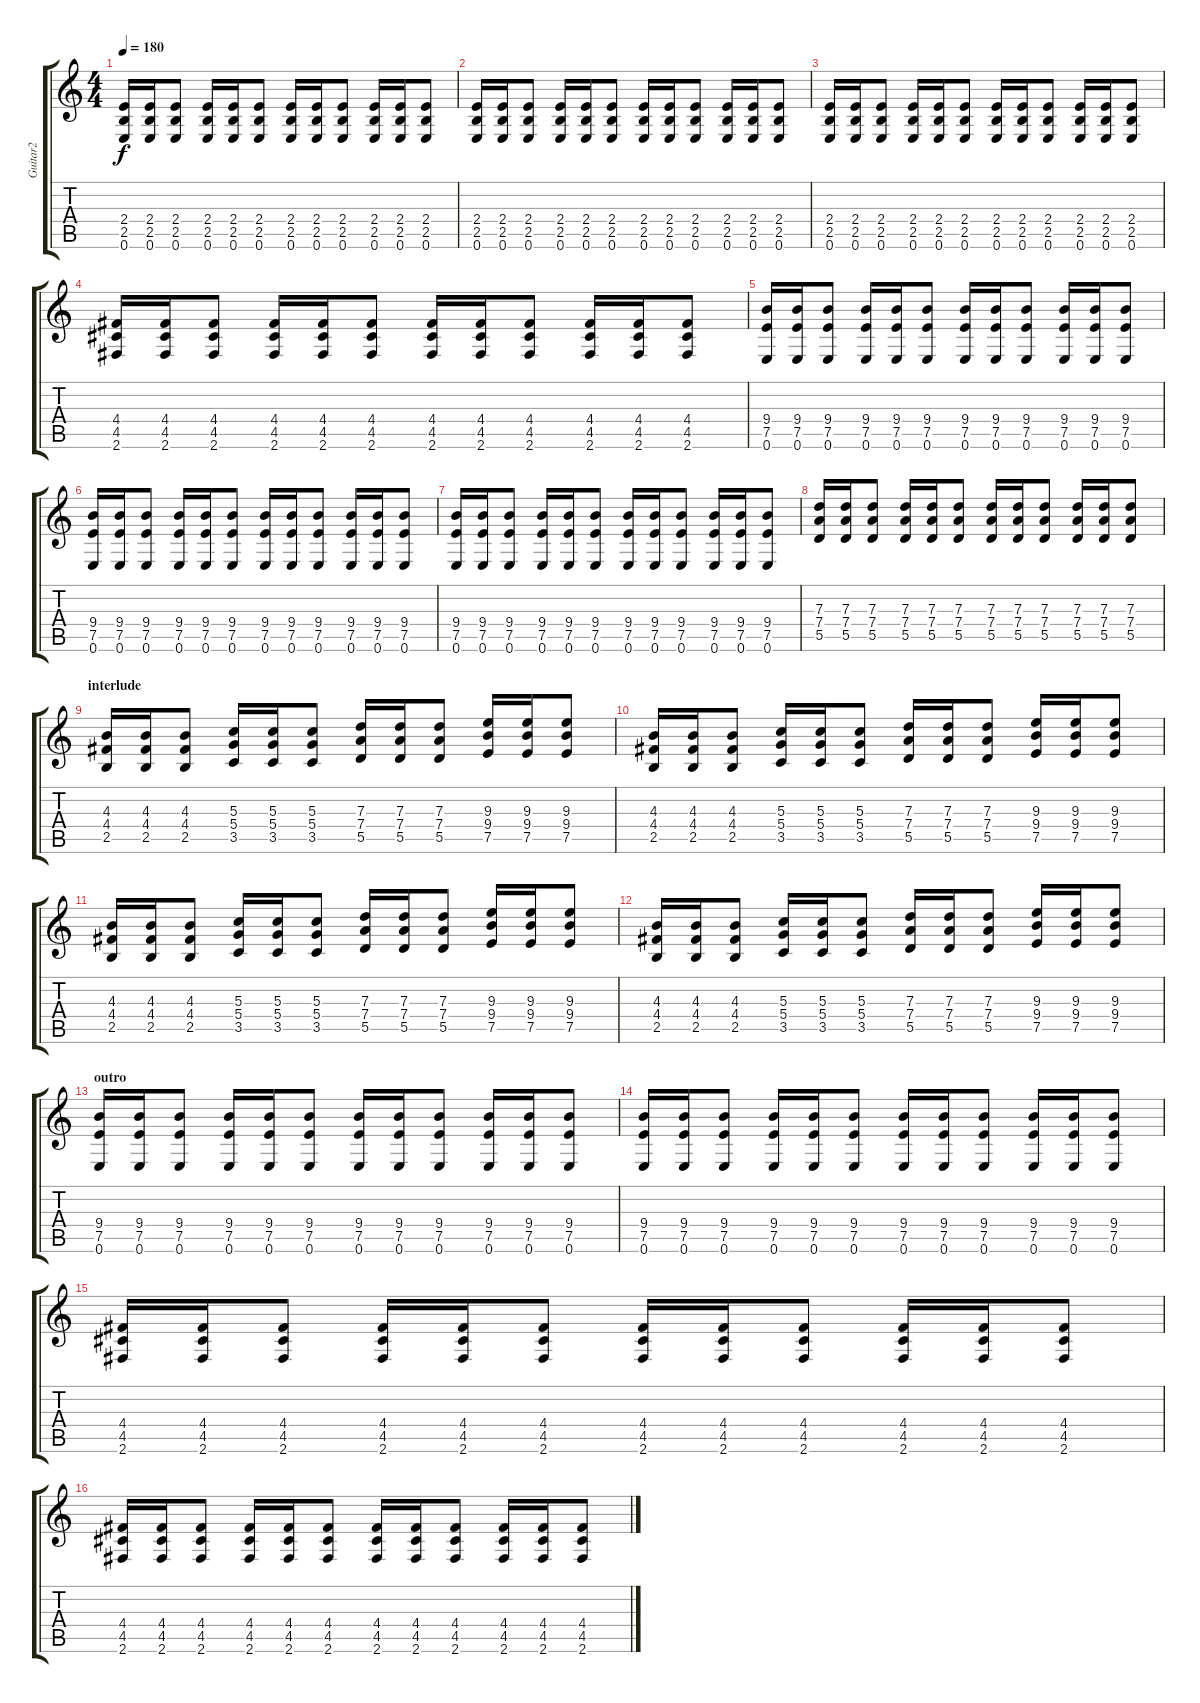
\track ("Guitar2" "Guitar2") {instrument overdrivenguitar}
\staff {score tabs}
\tuning (E4 B3 G3 D3 A2 E2) {hide}
\ts (4 4)
\tempo 180
\clef g2
\ks c
(2.4 2.5 0.6).16{dy f} (2.4 2.5 0.6).16 (2.4 2.5 0.6).8 (2.4 2.5 0.6).16 (2.4 2.5 0.6).16 (2.4 2.5 0.6).8 (2.4 2.5 0.6).16 (2.4 2.5 0.6).16 (2.4 2.5 0.6).8 (2.4 2.5 0.6).16 (2.4 2.5 0.6).16 (2.4 2.5 0.6).8 |
(2.4 2.5 0.6).16 (2.4 2.5 0.6).16 (2.4 2.5 0.6).8 (2.4 2.5 0.6).16 (2.4 2.5 0.6).16 (2.4 2.5 0.6).8 (2.4 2.5 0.6).16 (2.4 2.5 0.6).16 (2.4 2.5 0.6).8 (2.4 2.5 0.6).16 (2.4 2.5 0.6).16 (2.4 2.5 0.6).8 |
(2.4 2.5 0.6).16 (2.4 2.5 0.6).16 (2.4 2.5 0.6).8 (2.4 2.5 0.6).16 (2.4 2.5 0.6).16 (2.4 2.5 0.6).8 (2.4 2.5 0.6).16 (2.4 2.5 0.6).16 (2.4 2.5 0.6).8 (2.4 2.5 0.6).16 (2.4 2.5 0.6).16 (2.4 2.5 0.6).8 |
(4.4 4.5 2.6).16 (4.4 4.5 2.6).16 (4.4 4.5 2.6).8 (4.4 4.5 2.6).16 (4.4 4.5 2.6).16 (4.4 4.5 2.6).8 (4.4 4.5 2.6).16 (4.4 4.5 2.6).16 (4.4 4.5 2.6).8 (4.4 4.5 2.6).16 (4.4 4.5 2.6).16 (4.4 4.5 2.6).8 |
(9.4 7.5 0.6).16 (9.4 7.5 0.6).16 (9.4 7.5 0.6).8 (9.4 7.5 0.6).16 (9.4 7.5 0.6).16 (9.4 7.5 0.6).8 (9.4 7.5 0.6).16 (9.4 7.5 0.6).16 (9.4 7.5 0.6).8 (9.4 7.5 0.6).16 (9.4 7.5 0.6).16 (9.4 7.5 0.6).8 |
(9.4 7.5 0.6).16 (9.4 7.5 0.6).16 (9.4 7.5 0.6).8 (9.4 7.5 0.6).16 (9.4 7.5 0.6).16 (9.4 7.5 0.6).8 (9.4 7.5 0.6).16 (9.4 7.5 0.6).16 (9.4 7.5 0.6).8 (9.4 7.5 0.6).16 (9.4 7.5 0.6).16 (9.4 7.5 0.6).8 |
(9.4 7.5 0.6).16 (9.4 7.5 0.6).16 (9.4 7.5 0.6).8 (9.4 7.5 0.6).16 (9.4 7.5 0.6).16 (9.4 7.5 0.6).8 (9.4 7.5 0.6).16 (9.4 7.5 0.6).16 (9.4 7.5 0.6).8 (9.4 7.5 0.6).16 (9.4 7.5 0.6).16 (9.4 7.5 0.6).8 |
(7.3 7.4 5.5).16 (7.3 7.4 5.5).16 (7.3 7.4 5.5).8 (7.3 7.4 5.5).16 (7.3 7.4 5.5).16 (7.3 7.4 5.5).8 (7.3 7.4 5.5).16 (7.3 7.4 5.5).16 (7.3 7.4 5.5).8 (7.3 7.4 5.5).16 (7.3 7.4 5.5).16 (7.3 7.4 5.5).8 |
\section ("" "interlude")
(4.3 4.4 2.5).16 (4.3 4.4 2.5).16 (4.3 4.4 2.5).8 (5.3 5.4 3.5).16 (5.3 5.4 3.5).16 (5.3 5.4 3.5).8 (7.3 7.4 5.5).16 (7.3 7.4 5.5).16 (7.3 7.4 5.5).8 (9.3 9.4 7.5).16 (9.3 9.4 7.5).16 (9.3 9.4 7.5).8 |
(4.3 4.4 2.5).16 (4.3 4.4 2.5).16 (4.3 4.4 2.5).8 (5.3 5.4 3.5).16 (5.3 5.4 3.5).16 (5.3 5.4 3.5).8 (7.3 7.4 5.5).16 (7.3 7.4 5.5).16 (7.3 7.4 5.5).8 (9.3 9.4 7.5).16 (9.3 9.4 7.5).16 (9.3 9.4 7.5).8 |
(4.3 4.4 2.5).16 (4.3 4.4 2.5).16 (4.3 4.4 2.5).8 (5.3 5.4 3.5).16 (5.3 5.4 3.5).16 (5.3 5.4 3.5).8 (7.3 7.4 5.5).16 (7.3 7.4 5.5).16 (7.3 7.4 5.5).8 (9.3 9.4 7.5).16 (9.3 9.4 7.5).16 (9.3 9.4 7.5).8 |
(4.3 4.4 2.5).16 (4.3 4.4 2.5).16 (4.3 4.4 2.5).8 (5.3 5.4 3.5).16 (5.3 5.4 3.5).16 (5.3 5.4 3.5).8 (7.3 7.4 5.5).16 (7.3 7.4 5.5).16 (7.3 7.4 5.5).8 (9.3 9.4 7.5).16 (9.3 9.4 7.5).16 (9.3 9.4 7.5).8 |
\section ("" "outro")
(9.4 7.5 0.6).16 (9.4 7.5 0.6).16 (9.4 7.5 0.6).8 (9.4 7.5 0.6).16 (9.4 7.5 0.6).16 (9.4 7.5 0.6).8 (9.4 7.5 0.6).16 (9.4 7.5 0.6).16 (9.4 7.5 0.6).8 (9.4 7.5 0.6).16 (9.4 7.5 0.6).16 (9.4 7.5 0.6).8 |
(9.4 7.5 0.6).16 (9.4 7.5 0.6).16 (9.4 7.5 0.6).8 (9.4 7.5 0.6).16 (9.4 7.5 0.6).16 (9.4 7.5 0.6).8 (9.4 7.5 0.6).16 (9.4 7.5 0.6).16 (9.4 7.5 0.6).8 (9.4 7.5 0.6).16 (9.4 7.5 0.6).16 (9.4 7.5 0.6).8 |
(4.4 4.5 2.6).16 (4.4 4.5 2.6).16 (4.4 4.5 2.6).8 (4.4 4.5 2.6).16 (4.4 4.5 2.6).16 (4.4 4.5 2.6).8 (4.4 4.5 2.6).16 (4.4 4.5 2.6).16 (4.4 4.5 2.6).8 (4.4 4.5 2.6).16 (4.4 4.5 2.6).16 (4.4 4.5 2.6).8 |
(4.4 4.5 2.6).16 (4.4 4.5 2.6).16 (4.4 4.5 2.6).8 (4.4 4.5 2.6).16 (4.4 4.5 2.6).16 (4.4 4.5 2.6).8 (4.4 4.5 2.6).16 (4.4 4.5 2.6).16 (4.4 4.5 2.6).8 (4.4 4.5 2.6).16 (4.4 4.5 2.6).16 (4.4 4.5 2.6).8
